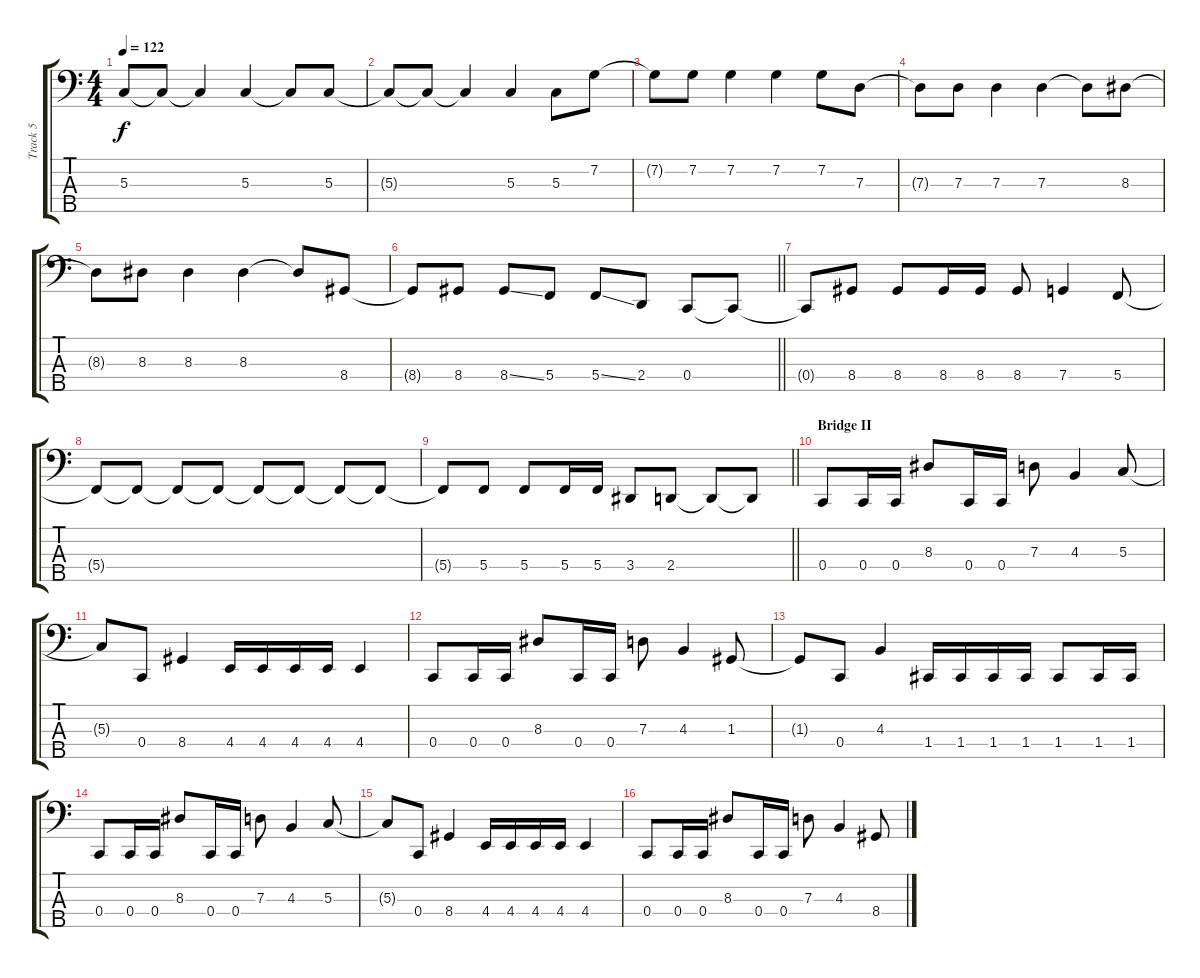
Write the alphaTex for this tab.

\track ("Track 5" "Track 5") {instrument electricbasspick}
\staff {score tabs}
\tuning (F2 C2 G1 C1 A0) {hide}
\ts (4 4)
\tempo 122
\clef f4
\ks c
5.3{t}.8{dy f} 5.3{t}.8 5.3{t}.4 5.3.4 5.3{t}.8 5.3.8 |
5.3{t}.8 5.3{t}.8 5.3{t}.4 5.3.4 5.3.8 7.2.8 |
7.2{t}.8 7.2.8 7.2.4 7.2.4 7.2.8 7.3.8 |
7.3{t}.8 7.3.8 7.3.4 7.3.4 7.3{t}.8 8.3.8 |
8.3{t}.8 8.3.8 8.3.4 8.3.4 8.3{t}.8 8.4.8 |
\barLineRight lightlight
8.4{t}.8 8.4.8 8.4{ss}.8 5.4.8 5.4{ss}.8 2.4.8 0.4.8 0.4{t}.8 |
0.4{t}.8 8.4.8 8.4.8 8.4.16 8.4.16 8.4.8 7.4.4 5.4.8 |
5.4{t}.8 5.4{t}.8 5.4{t}.8 5.4{t}.8 5.4{t}.8 5.4{t}.8 5.4{t}.8 5.4{t}.8 |
\barLineRight lightlight
5.4{t}.8 5.4.8 5.4.8 5.4.16 5.4.16 3.4.8 2.4.8 2.4{t}.8 2.4{t}.8 |
\section ("" "Bridge II")
0.4.8 0.4.16 0.4.16 8.3.8 0.4.16 0.4.16 7.3.8 4.3.4 5.3.8 |
5.3{t}.8 0.4.8 8.4.4 4.4.16 4.4.16 4.4.16 4.4.16 4.4.4 |
0.4.8 0.4.16 0.4.16 8.3.8 0.4.16 0.4.16 7.3.8 4.3.4 1.3.8 |
1.3{t}.8 0.4.8 4.3.4 1.4.16 1.4.16 1.4.16 1.4.16 1.4.8 1.4.16 1.4.16 |
0.4.8 0.4.16 0.4.16 8.3.8 0.4.16 0.4.16 7.3.8 4.3.4 5.3.8 |
5.3{t}.8 0.4.8 8.4.4 4.4.16 4.4.16 4.4.16 4.4.16 4.4.4 |
0.4.8 0.4.16 0.4.16 8.3.8 0.4.16 0.4.16 7.3.8 4.3.4 8.4.8
